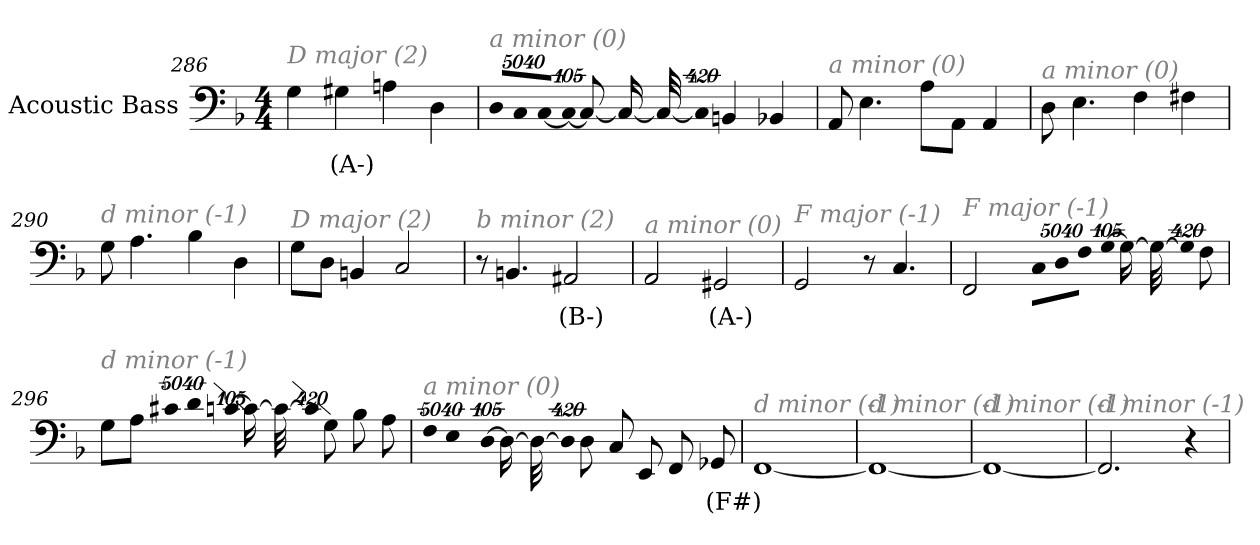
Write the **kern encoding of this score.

**kern	**text
*part1	*part1
*staff1	*staff1
*I"Acoustic Bass	*
*clefF4	*
*ITrd7c12	*
*k[b-]	*
*F:	*
*M4/4	*
=286	=286
!LO:TX:i:color=#808080:t=D major (2)	!
4GG	.
4GG#Xi	(A-)
4AAn	.
4DD	.
=287	=287
!LO:TX:i:color=#808080:t=a minor (0)	!
!LO:N:vis=8	!
40320%3347DDL	.
!LO:N:vis=8	!
40320%3347CC	.
!LO:N:vis=8	!
[40320%3347CCJ	.
!LO:N:vis=1024	!
13440%13CC_	.
8CC_	.
16CC_	.
32CC_	.
!LO:N:vis=1024%31	!
13440%407CC]	.
4BBBn	.
4BBB-X	.
=288	=288
!LO:TX:i:color=#808080:t=a minor (0)	!
8AAA	.
4.EE	.
8AAL	.
8AAAJ	.
4AAA	.
=289	=289
!LO:TX:i:color=#808080:t=a minor (0)	!
8DD	.
4.EE	.
4FF	.
4FF#X	.
=290	=290
!LO:TX:i:color=#808080:t=d minor (-1)	!
8GG	.
4.AA	.
4BB-	.
4DD	.
=291	=291
!LO:TX:i:color=#808080:t=D major (2)	!
8GGL	.
8DDJ	.
4BBBn	.
2CC	.
=292	=292
!LO:TX:i:color=#808080:t=b minor (2)	!
8r	.
4.BBBn	.
2AAA#Xi	(B-)
=293	=293
!LO:TX:i:color=#808080:t=a minor (0)	!
2AAA	.
2GGG#Xi	(A-)
=294	=294
!LO:TX:i:color=#808080:t=F major (-1)	!
2GGG	.
8r	.
4.CC	.
=295	=295
!LO:TX:i:color=#808080:t=F major (-1)	!
2FFF	.
!LO:N:vis=8	!
40320%3347CCL	.
!LO:N:vis=8	!
40320%3347DD	.
!LO:N:vis=8	!
40320%3347FFJ	.
!LO:N:vis=1024	!
[13440%13GGL	.
16GGL_	.
32GGL_	.
!LO:N:vis=1024%31	!
13440%407GGL]	.
8FFJ	.
=296	=296
!LO:TX:i:color=#808080:t=d minor (-1)	!
8GGL	.
8AAJ	.
!LO:N:vis=8	!
40320%3347C#X	.
!LO:N:vis=4	!
20160%3347D	.
!LO:N:vis=1024	!
[13440%13CnL	.
16CL_	.
32CL_	.
!LO:N:vis=1024%31	!
13440%407CL]	.
8GG	.
8BB-	.
8AAJ	.
=297	=297
!LO:TX:i:color=#808080:t=a minor (0)	!
!LO:N:vis=8	!
40320%3347FF	.
!LO:N:vis=4	!
20160%3347EE	.
!LO:N:vis=1024	!
[13440%13DDL	.
16DDL_	.
32DDL_	.
!LO:N:vis=1024%31	!
13440%407DDL]	.
8DDJ	.
8CCL	.
8EEE	.
8FFF	.
8GGG-XjJ	(F#)
=298	=298
!LO:TX:i:color=#808080:t=d minor (-1)	!
[1FFF	.
=299	=299
!LO:TX:i:color=#808080:t=d minor (-1)	!
1FFF_	.
=300	=300
!LO:TX:i:color=#808080:t=d minor (-1)	!
1FFF_	.
=301	=301
!LO:TX:i:color=#808080:t=d minor (-1)	!
2.FFF]	.
4r	.
=	=
*-	*-
